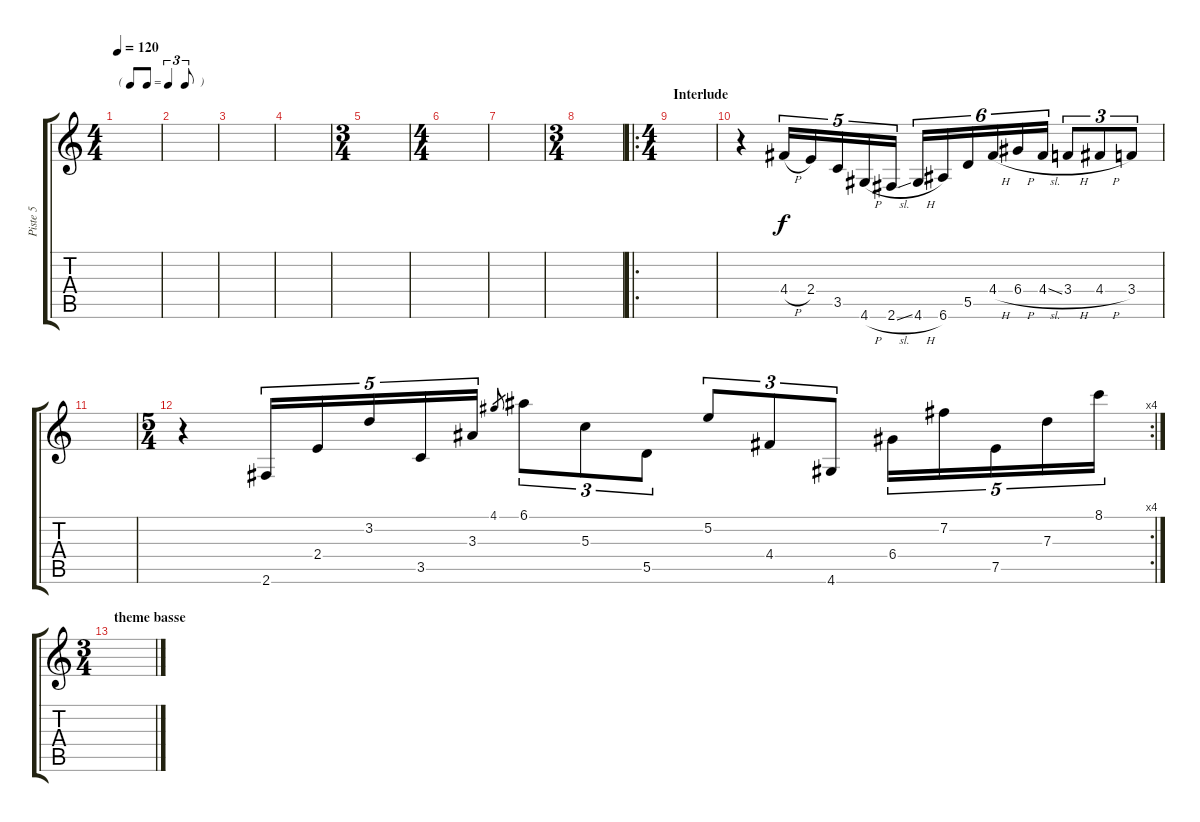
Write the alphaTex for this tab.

\track ("Piste 5" "Piste 5") {instrument acousticguitarnylon}
\staff {score tabs}
\tuning (E4 B3 G3 D3 A2 E2) {hide}
\ts (4 4)
\tf triplet8th
\tempo 120
\clef g2
\ks c
|
|
|
|
\ts (3 4)
|
\ts (4 4)
|
|
\ts (3 4)
|
\ro
\ts (4 4)
\section ("" "Interlude")
|
r.4 4.4{h}.16{tu (5 4)} 2.4.16{tu (5 4)} 3.5.16{tu (5 4)} 4.6{h}.16{tu (5 4)} 2.6{sl}.16{tu (5 4)} 4.6{h}.16{tu (6 4)} 6.6.16{tu (6 4)} 5.5.16{tu (6 4)} 4.4{h}.16{tu (6 4)} 6.4{h}.16{tu (6 4)} 4.4{sl}.16{tu (6 4)} 3.4{h}.8{tu (3 2)} 4.4{h}.8{tu (3 2)} 3.4.8{tu (3 2)} |
|
\rc 4
\ts (5 4)
r.4 2.6.16{tu (5 4)} 2.4.16{tu (5 4)} 3.2.16{tu (5 4)} 3.5.16{tu (5 4)} 3.3.16{tu (5 4)} 4.1.8{gr} 6.1.8{tu (3 2)} 5.3.8{tu (3 2)} 5.5.8{tu (3 2)} 5.2.8{tu (3 2)} 4.4.8{tu (3 2)} 4.6.8{tu (3 2)} 6.4.16{tu (5 4)} 7.2.16{tu (5 4)} 7.5.16{tu (5 4)} 7.3.16{tu (5 4)} 8.1.16{tu (5 4)} |
\ts (3 4)
\section ("" "theme basse")
